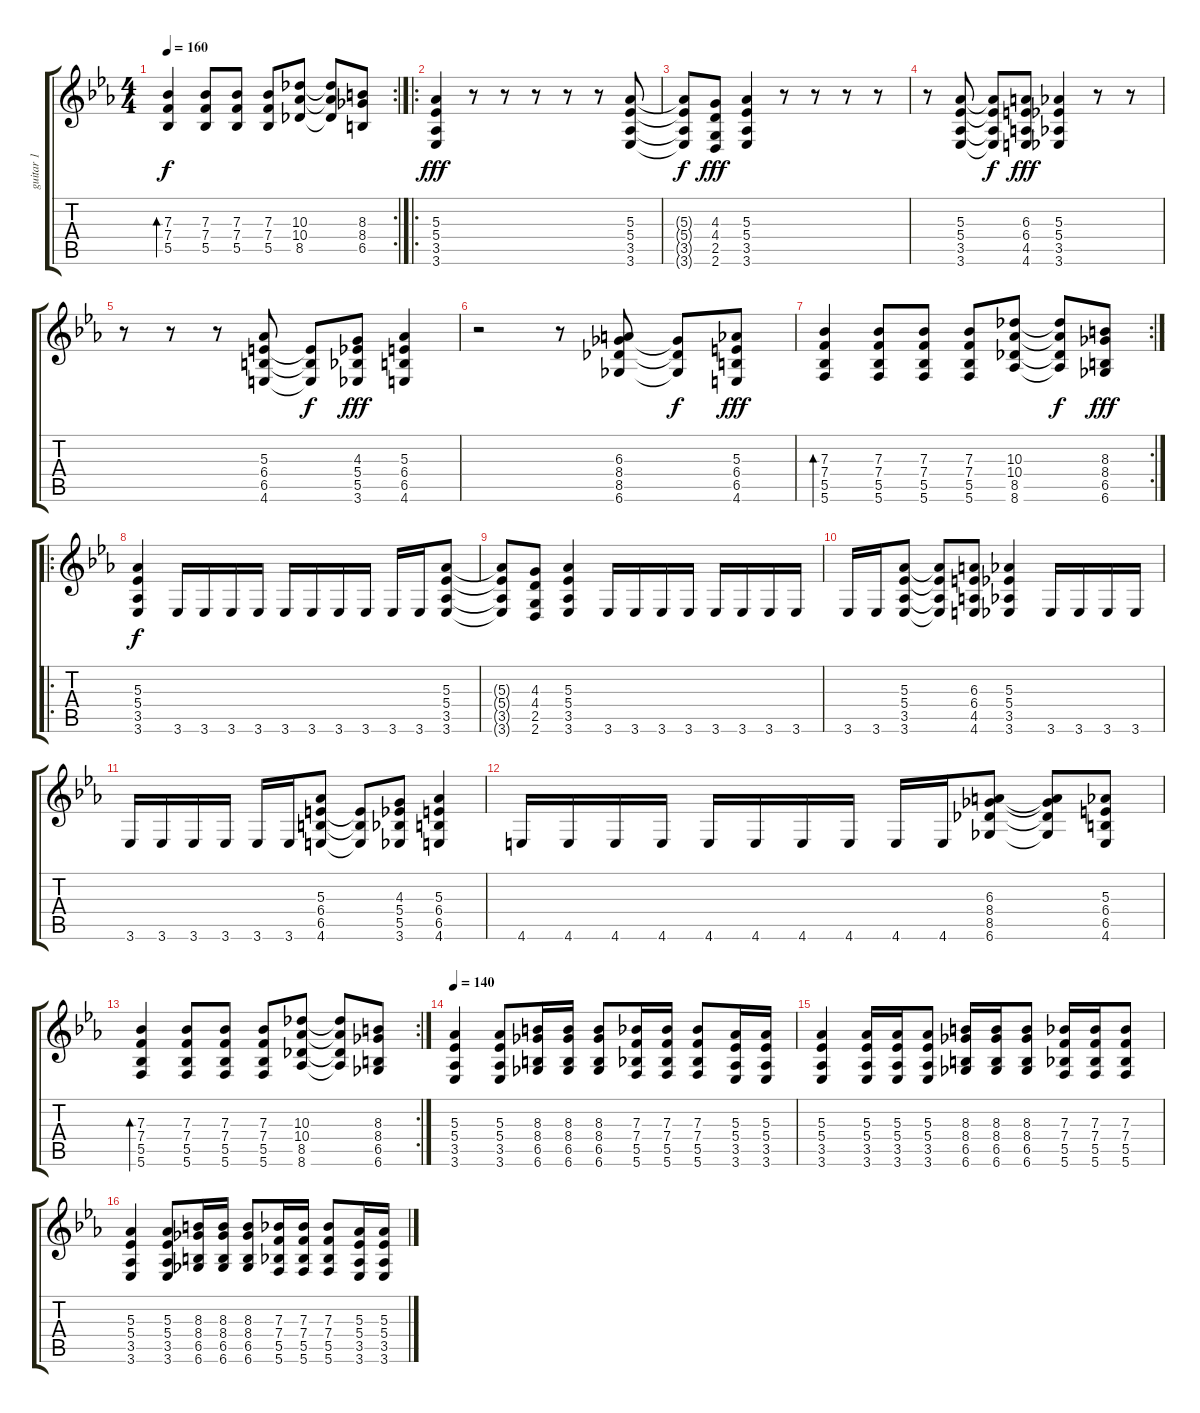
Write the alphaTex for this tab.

\track ("guitar 1" "guitar 1") {instrument distortionguitar}
\staff {score tabs}
\tuning (C4 G3 Eb3 Bb2 F2 C2) {hide}
\rc 2
\ts (4 4)
\tempo 160
\clef g2
\ks cminor
(7.3 7.4 5.5).4{bd 120 dy f} (7.3 7.4 5.5).8 (7.3 7.4 5.5).8 (7.3 7.4 5.5).8 (10.3 10.4 8.5).8{beam split} (10.3{t} 10.4{t} 8.5{t}).8 (8.3 8.4 6.5).8 |
\ro
(5.3 5.4 3.5 3.6).4{dy fff} r.8 r.8 r.8 r.8 r.8 (5.3 5.4 3.5 3.6).8 |
(5.3{t} 5.4{t} 3.5{t} 3.6{t}).8{dy f} (4.3 4.4 2.5 2.6).8{dy fff} (5.3 5.4 3.5 3.6).4 r.8 r.8 r.8 r.8 |
r.8 (5.3 5.4 3.5 3.6).8{beam split} (5.3{t} 5.4{t} 3.5{t} 3.6{t}).8{dy f} (6.3 6.4 4.5 4.6).8{dy fff} (5.3 5.4 3.5 3.6).4 r.8 r.8 |
r.8 r.8 r.8 (5.3 6.4 6.5 4.6).8{beam split} (6.4{t} 6.5{t} 4.6{t}).8{dy f} (4.3 5.4 5.5 3.6).8{dy fff} (5.3 6.4 6.5 4.6).4 |
r.2 r.8 (6.3 8.4 8.5 6.6).8{beam split} (8.4{t} 8.5{t} 6.6{t}).8{dy f} (5.3 6.4 6.5 4.6).8{dy fff} |
\rc 2
(7.3 7.4 5.5 5.6).4{bd 120} (7.3 7.4 5.5 5.6).8 (7.3 7.4 5.5 5.6).8 (7.3 7.4 5.5 5.6).8 (10.3 10.4 8.5 8.6).8{beam split} (10.3{t} 10.4{t} 8.5{t} 8.6{t}).8{dy f} (8.3 8.4 6.5 6.6).8{dy fff} |
\ro
(5.3 5.4 3.5 3.6).4{dy f} 3.6.16 3.6.16 3.6.16 3.6.16 3.6.16 3.6.16 3.6.16 3.6.16 3.6.16 3.6.16 (5.3 5.4 3.5 3.6).8 |
(5.3{t} 5.4{t} 3.5{t} 3.6{t}).8 (4.3 4.4 2.5 2.6).8 (5.3 5.4 3.5 3.6).4 3.6.16 3.6.16 3.6.16 3.6.16 3.6.16 3.6.16 3.6.16 3.6.16 |
3.6.16 3.6.16 (5.3 5.4 3.5 3.6).8{beam split} (5.3{t} 5.4{t} 3.5{t} 3.6{t}).8 (6.3 6.4 4.5 4.6).8 (5.3 5.4 3.5 3.6).4 3.6.16 3.6.16 3.6.16 3.6.16 |
3.6.16 3.6.16 3.6.16 3.6.16 3.6.16 3.6.16 (5.3 6.4 6.5 4.6).8{beam split} (6.4{t} 6.5{t} 4.6{t}).8 (4.3 5.4 5.5 3.6).8 (5.3 6.4 6.5 4.6).4 |
4.6.16 4.6.16 4.6.16 4.6.16 4.6.16 4.6.16 4.6.16 4.6.16 4.6.16 4.6.16 (6.3 8.4 8.5 6.6).8{beam split} (6.3{t} 8.4{t} 8.5{t} 6.6{t}).8 (5.3 6.4 6.5 4.6).8 |
\rc 2
(7.3 7.4 5.5 5.6).4{bd 120} (7.3 7.4 5.5 5.6).8 (7.3 7.4 5.5 5.6).8 (7.3 7.4 5.5 5.6).8 (10.3 10.4 8.5 8.6).8{beam split} (10.3{t} 10.4{t} 8.5{t} 8.6{t}).8 (8.3 8.4 6.5 6.6).8 |
\tempo 140
(5.3 5.4 3.5 3.6).4 (5.3 5.4 3.5 3.6).8 (8.3 8.4 6.5 6.6).16 (8.3 8.4 6.5 6.6).16 (8.3 8.4 6.5 6.6).8 (7.3 7.4 5.5 5.6).16 (7.3 7.4 5.5 5.6).16 (7.3 7.4 5.5 5.6).8 (5.3 5.4 3.5 3.6).16 (5.3 5.4 3.5 3.6).16 |
(5.3 5.4 3.5 3.6).4 (5.3 5.4 3.5 3.6).16 (5.3 5.4 3.5 3.6).16 (5.3 5.4 3.5 3.6).8 (8.3 8.4 6.5 6.6).16 (8.3 8.4 6.5 6.6).16 (8.3 8.4 6.5 6.6).8 (7.3 7.4 5.5 5.6).16 (7.3 7.4 5.5 5.6).16 (7.3 7.4 5.5 5.6).8 |
(5.3 5.4 3.5 3.6).4 (5.3 5.4 3.5 3.6).8 (8.3 8.4 6.5 6.6).16 (8.3 8.4 6.5 6.6).16 (8.3 8.4 6.5 6.6).8 (7.3 7.4 5.5 5.6).16 (7.3 7.4 5.5 5.6).16 (7.3 7.4 5.5 5.6).8 (5.3 5.4 3.5 3.6).16 (5.3 5.4 3.5 3.6).16
